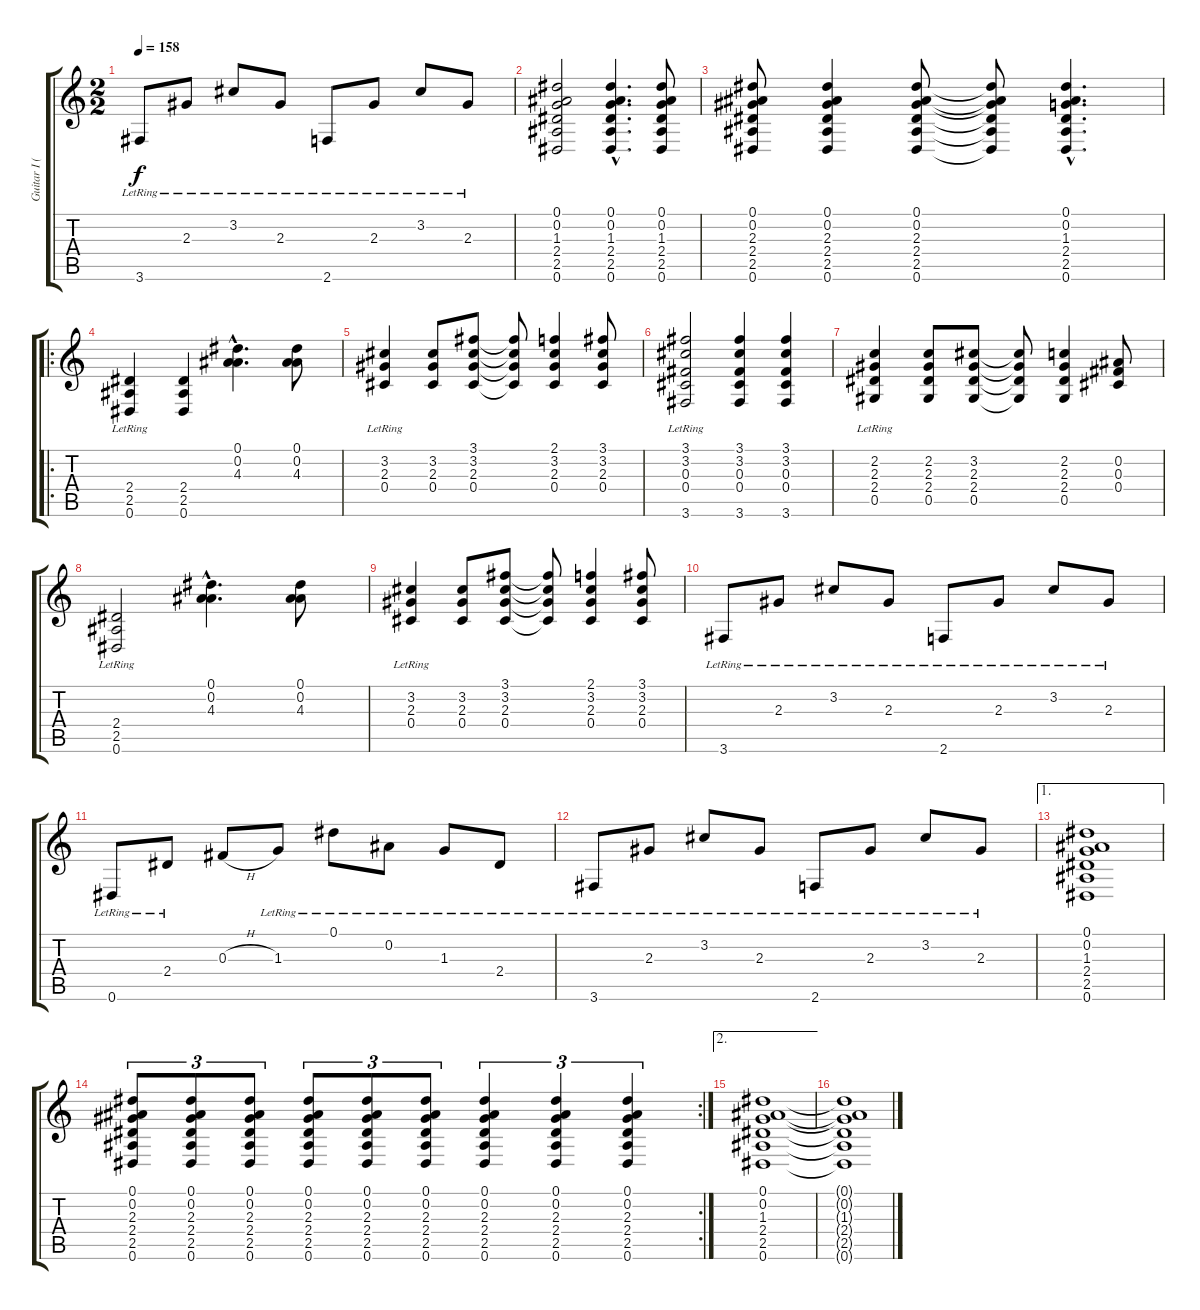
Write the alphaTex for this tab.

\track ("Guitar I (acoust. 12 stg.)" "Guitar I (") {instrument acousticguitarsteel}
\staff {score tabs}
\tuning (Eb4 Bb3 Gb3 Db3 Ab2 Eb2) {hide}
\ts (2 2)
\tempo 158
\clef g2
\ks c
3.6{lr}.8{dy f} 2.3{lr}.8 3.2{lr}.8 2.3{lr}.8 2.6{lr}.8 2.3{lr}.8 3.2{lr}.8 2.3{lr}.8 |
(0.1 0.2 1.3 2.4 2.5 0.6).2 (0.1{hac} 0.2{hac} 1.3{hac} 2.4{hac} 2.5{hac} 0.6{hac}).4{d} (0.1 0.2 1.3 2.4 2.5 0.6).8 |
(0.1 0.2 2.3 2.4 2.5 0.6).8 (0.1 0.2 2.3 2.4 2.5 0.6).4 (0.1 0.2 2.3 2.4 2.5 0.6).8 (0.1{t} 0.2{t} 2.3{t} 2.4{t} 2.5{t} 0.6{t}).8 (0.1{hac} 0.2{hac} 1.3{hac} 2.4{hac} 2.5{hac} 0.6{hac}).4{d} |
\ro
(2.4{lr} 2.5{lr} 0.6{lr}).4 (2.4 2.5 0.6).4 (0.1{hac} 0.2{hac} 4.3{hac}).4{d} (0.1 0.2 4.3).8 |
(3.2{lr} 2.3{lr} 0.4{lr}).4 (3.2 2.3 0.4).8 (3.1 3.2 2.3 0.4).8 (3.1{t} 3.2{t} 2.3{t} 0.4{t}).8 (2.1 3.2 2.3 0.4).4 (3.1 3.2 2.3 0.4).8 |
(3.1{lr} 3.2 0.3{lr} 0.4{lr} 3.6{lr}).2 (3.1 3.2 0.3 0.4 3.6).4 (3.1 3.2 0.3 0.4 3.6).4 |
(2.2{lr} 2.3{lr} 2.4{lr} 0.5{lr}).4 (2.2 2.3 2.4 0.5).8 (3.2 2.3 2.4 0.5).8 (3.2{t} 2.3{t} 2.4{t} 0.5{t}).8 (2.2 2.3 2.4 0.5).4 (0.2 0.3 0.4).8 |
(2.4{lr} 2.5{lr} 0.6{lr}).2 (0.1{hac} 0.2{hac} 4.3{hac}).4{d} (0.1 0.2 4.3).8 |
(3.2{lr} 2.3{lr} 0.4{lr}).4 (3.2 2.3 0.4).8 (3.1 3.2 2.3 0.4).8 (3.1{t} 3.2{t} 2.3{t} 0.4{t}).8 (2.1 3.2 2.3 0.4).4 (3.1 3.2 2.3 0.4).8 |
3.6{lr}.8 2.3{lr}.8 3.2{lr}.8 2.3{lr}.8 2.6{lr}.8 2.3{lr}.8 3.2{lr}.8 2.3{lr}.8 |
0.6{lr}.8 2.4{lr}.8 0.3{h}.8 1.3{lr}.8 0.1{lr}.8 0.2{lr}.8 1.3{lr}.8 2.4{lr}.8 |
3.6{lr}.8 2.3{lr}.8 3.2{lr}.8 2.3{lr}.8 2.6{lr}.8 2.3{lr}.8 3.2{lr}.8 2.3{lr}.8 |
\ae 1
(0.1 0.2 1.3 2.4 2.5 0.6).1 |
\rc 2
(0.1 0.2 2.3 2.4 2.5 0.6).8{tu (3 2)} (0.1 0.2 2.3 2.4 2.5 0.6).8{tu (3 2)} (0.1 0.2 2.3 2.4 2.5 0.6).8{tu (3 2)} (0.1 0.2 2.3 2.4 2.5 0.6).8{tu (3 2)} (0.1 0.2 2.3 2.4 2.5 0.6).8{tu (3 2)} (0.1 0.2 2.3 2.4 2.5 0.6).8{tu (3 2)} (0.1 0.2 2.3 2.4 2.5 0.6).4{tu (3 2)} (0.1 0.2 2.3 2.4 2.5 0.6).4{tu (3 2)} (0.1 0.2 2.3 2.4 2.5 0.6).4{tu (3 2)} |
\ae 2
(0.1 0.2 1.3 2.4 2.5 0.6).1 |
(0.1{t} 0.2{t} 1.3{t} 2.4{t} 2.5{t} 0.6{t}).1
